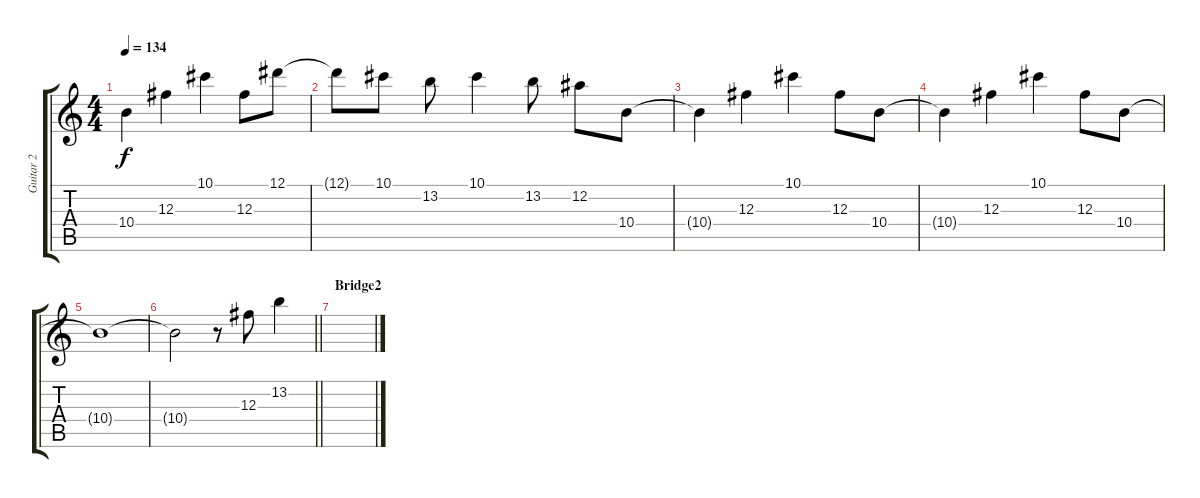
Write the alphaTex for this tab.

\track ("Guitar 2" "Guitar 2") {instrument distortionguitar}
\staff {score tabs}
\tuning (Eb4 Bb3 Gb3 Db3 Ab2 Eb2) {hide}
\ts (4 4)
\tempo 134
\clef g2
\ks c
10.4{t}.4{dy f} 12.3.4 10.1.4 12.3.8 12.1.8 |
12.1{t}.8 10.1.8 13.2.8 10.1.4 13.2.8 12.2.8 10.4.8 |
10.4{t}.4 12.3.4 10.1.4 12.3.8 10.4.8 |
10.4{t}.4 12.3.4 10.1.4 12.3.8 10.4.8 |
10.4{t}.1 |
\barLineRight lightlight
10.4{t}.2 r.8 12.3.8 13.2.4 |
\section ("" "Bridge2")
